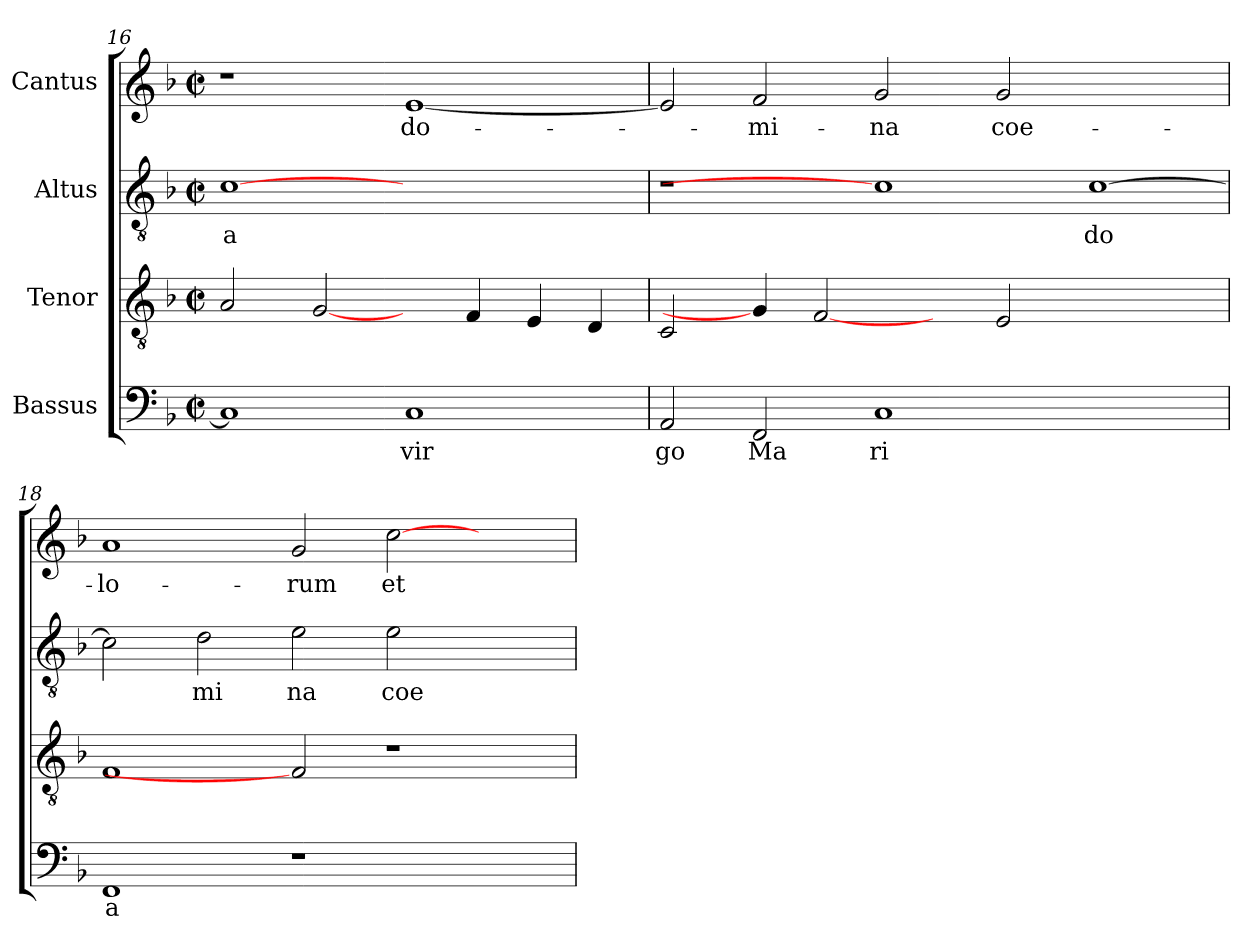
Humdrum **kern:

**kern	**text	**kern	**kern	**text	**kern	**text
*part4	*part4	*part3	*part2	*part2	*part1	*part1
*staff4	*staff4	*staff3	*staff2	*staff2	*staff1	*staff1
*I"Bassus	*	*I"Tenor	*I"Altus	*	*I"Cantus	*
*clefF4	*	*clefGv2	*clefGv2	*	*clefG2	*
*k[b-]	*	*k[b-]	*k[b-]	*	*k[b-]	*
*F:	*	*F:	*F:	*	*F:	*
*M2/2	*	*M2/2	*M2/2	*	*M2/2	*
*met(c|)	*	*met(c|)	*met(c|)	*	*met(c|)	*
=16	=16	=16	=16	=16	=16	=16
!	!	!	!	!LO:LY:b:cj	!	!
1C]	.	2A/	[1c	a	1r	.
.	.	[2G/	.	.	.	.
!	!LO:LY:b:cj	!	!	!	!	!LO:LY:b:cj
1C	vir	4ryy	1ryy	.	[<1e	do-
.	.	4F/	.	.	.	.
.	.	4E/	.	.	.	.
.	.	4D/	.	.	.	.
=17	=17	=17	=17	=17	=17	=17
!	!LO:LY:b:cj	!	!	!	!	!
2AA/	go	2C/	1r	.	2e/]	.
!	!LO:LY:b:cj	!	!	!	!	!LO:LY:b:cj
2FF/	Ma	4G/]	.	.	2f/	-mi-
.	.	[2F	.	.	.	.
!	!LO:LY:b:cj	!	!	!	!	!LO:LY:b:cj
1C	ri	.	1c]	.	2g/	-na
.	.	4ryy	.	.	.	.
!	!	!	!	!	!	!LO:LY:b:cj
.	.	2E/	.	.	2g/	coe-
!	!	!	!	!LO:LY:b:cj	!	!
1ryy	.	1ryy	[>1c	do	1ryy	.
=18	=18	=18	=18	=18	=18	=18
!	!LO:LY:b:cj	!	!	!	!	!LO:LY:b:cj
1FF	a	1F	2c\]	.	1a	-lo-
!	!	!	!	!LO:LY:b:cj	!	!
.	.	.	2d\	mi	.	.
!	!	!	!	!LO:LY:b:cj	!	!LO:LY:b:cj
1r	.	2F]	2e\	na	2g/	-rum
!	!	!	!	!LO:LY:b:cj	!	!LO:LY:b:cj
.	.	1r	2e\	coe	[<2cc\	et
2ryy	.	.	2ryy	.	2ryy	.
=	=	=	=	=	=	=
*-	*-	*-	*-	*-	*-	*-
